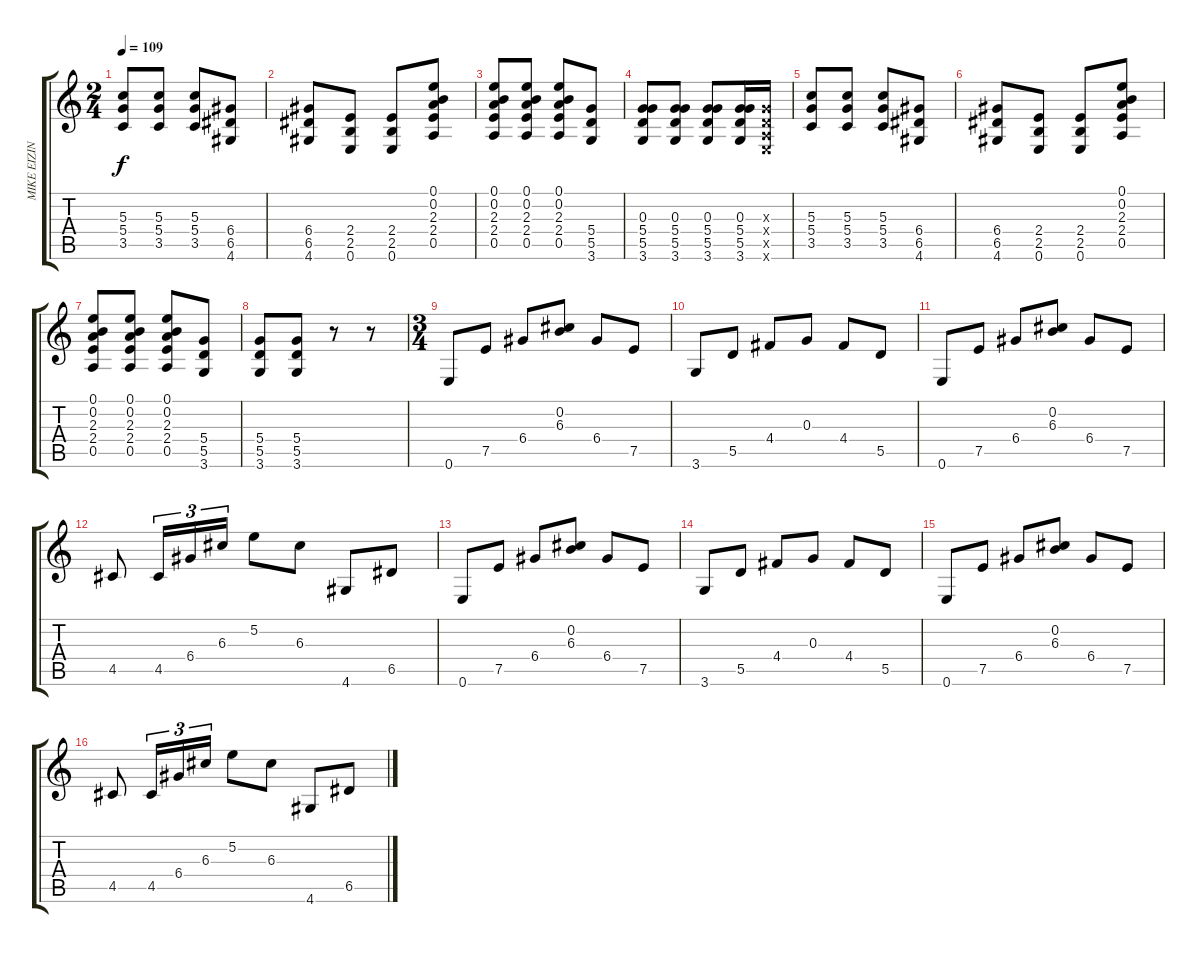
\track ("MIKE EIZINGER" "MIKE EIZIN") {instrument acousticguitarsteel}
\staff {score tabs}
\tuning (E4 B3 G3 D3 A2 E2) {hide}
\ts (2 4)
\tempo 109
\clef g2
\ks c
(5.3 5.4 3.5).8{dy f volume 10} (5.3 5.4 3.5).8 (5.3 5.4 3.5).8 (6.4 6.5 4.6).8 |
(6.4 6.5 4.6).8 (2.4 2.5 0.6).8 (2.4 2.5 0.6).8 (0.1 0.2 2.3 2.4 0.5).8 |
(0.1 0.2 2.3 2.4 0.5).8 (0.1 0.2 2.3 2.4 0.5).8 (0.1 0.2 2.3 2.4 0.5).8 (5.4 5.5 3.6).8 |
(0.3 5.4 5.5 3.6).8 (0.3 5.4 5.5 3.6).8 (0.3 5.4 5.5 3.6).8 (0.3 5.4 5.5 3.6).16 (0.3{x} 0.4{x} 0.5{x} 0.6{x}).16 |
(5.3 5.4 3.5).8{volume 11} (5.3 5.4 3.5).8 (5.3 5.4 3.5).8 (6.4 6.5 4.6).8 |
(6.4 6.5 4.6).8 (2.4 2.5 0.6).8 (2.4 2.5 0.6).8 (0.1 0.2 2.3 2.4 0.5).8 |
(0.1 0.2 2.3 2.4 0.5).8 (0.1 0.2 2.3 2.4 0.5).8 (0.1 0.2 2.3 2.4 0.5).8 (5.4 5.5 3.6).8 |
(5.4 5.5 3.6).8{volume 11} (5.4 5.5 3.6).8 r.8 r.8 |
\ts (3 4)
0.6.8{volume 8} 7.5.8 6.4.8 (0.2 6.3).8 6.4.8 7.5.8 |
3.6.8 5.5.8 4.4.8 0.3.8 4.4.8 5.5.8 |
0.6.8 7.5.8 6.4.8 (0.2 6.3).8 6.4.8 7.5.8 |
4.5.8 4.5.16{tu (3 2)} 6.4.16{tu (3 2)} 6.3.16{tu (3 2)} 5.2.8 6.3.8 4.6.8 6.5.8 |
0.6.8 7.5.8 6.4.8 (0.2 6.3).8 6.4.8 7.5.8 |
3.6.8 5.5.8 4.4.8 0.3.8 4.4.8 5.5.8 |
0.6.8 7.5.8 6.4.8 (0.2 6.3).8 6.4.8 7.5.8 |
4.5.8 4.5.16{tu (3 2)} 6.4.16{tu (3 2)} 6.3.16{tu (3 2)} 5.2.8 6.3.8 4.6.8 6.5.8
